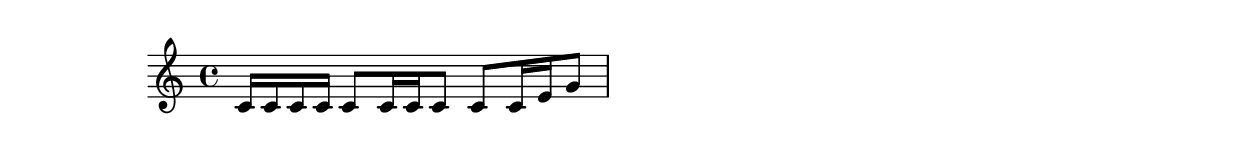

\version "1.9.4"

\header {

    texidoc = "French style beaming. In french beaming, the
    stems do not go to the outer beams."

}

\score { \notes
	 \relative c'
	 {
	     \property Voice.Stem \override #'french-beaming = ##t
	     c16[ c c c]
	     c8[ c16 c16 c8]
	     c8[ c16 e16 g8]
	 }

    \paper { raggedright= ##t }

     }


